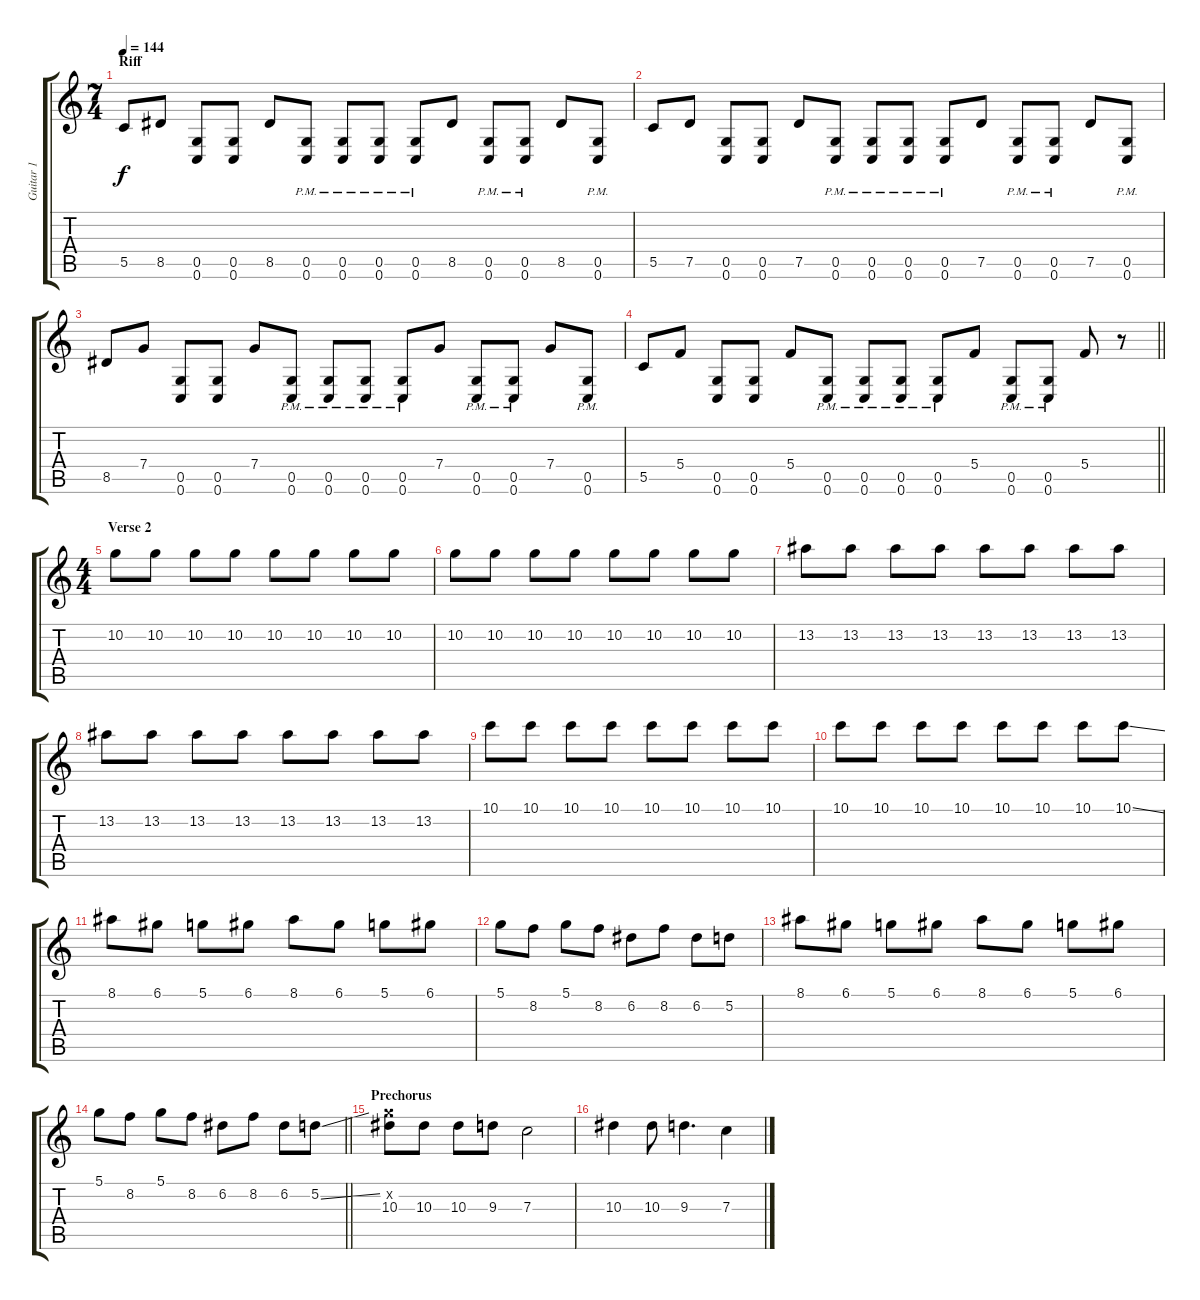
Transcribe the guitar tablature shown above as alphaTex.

\track ("Guitar 1" "Guitar 1") {instrument electricguitarclean}
\staff {score tabs}
\tuning (D4 A3 F3 C3 G2 C2) {hide}
\ts (7 4)
\section ("" "Riff")
\tempo 144
\clef g2
\ks c
5.5.8{dy f} 8.5.8 (0.5 0.6).8 (0.5 0.6).8 8.5.8 (0.5{pm} 0.6{pm}).8 (0.5{pm} 0.6{pm}).8 (0.5{pm} 0.6{pm}).8 (0.5{pm} 0.6{pm}).8 8.5.8 (0.5{pm} 0.6{pm}).8 (0.5{pm} 0.6{pm}).8 8.5.8 (0.5{pm} 0.6{pm}).8 |
5.5.8 7.5.8 (0.5 0.6).8 (0.5 0.6).8 7.5.8 (0.5{pm} 0.6{pm}).8 (0.5{pm} 0.6{pm}).8 (0.5{pm} 0.6{pm}).8 (0.5{pm} 0.6{pm}).8 7.5.8 (0.5{pm} 0.6{pm}).8 (0.5{pm} 0.6{pm}).8 7.5.8 (0.5{pm} 0.6{pm}).8 |
8.5.8 7.4.8 (0.5 0.6).8 (0.5 0.6).8 7.4.8 (0.5{pm} 0.6{pm}).8 (0.5{pm} 0.6{pm}).8 (0.5{pm} 0.6{pm}).8 (0.5{pm} 0.6{pm}).8 7.4.8 (0.5{pm} 0.6{pm}).8 (0.5{pm} 0.6{pm}).8 7.4.8 (0.5{pm} 0.6{pm}).8 |
\barLineRight lightlight
5.5.8 5.4.8 (0.5 0.6).8 (0.5 0.6).8 5.4.8 (0.5{pm} 0.6{pm}).8 (0.5{pm} 0.6{pm}).8 (0.5{pm} 0.6{pm}).8 (0.5{pm} 0.6{pm}).8 5.4.8 (0.5{pm} 0.6{pm}).8 (0.5{pm} 0.6{pm}).8 5.4.8 r.8 |
\ts (4 4)
\section ("" "Verse 2")
10.2.8{volume 10 instrument electricguitarclean} 10.2.8 10.2.8 10.2.8 10.2.8 10.2.8 10.2.8 10.2.8 |
10.2.8 10.2.8 10.2.8 10.2.8 10.2.8 10.2.8 10.2.8 10.2.8 |
13.2.8 13.2.8 13.2.8 13.2.8 13.2.8 13.2.8 13.2.8 13.2.8 |
13.2.8 13.2.8 13.2.8 13.2.8 13.2.8 13.2.8 13.2.8 13.2.8 |
10.1.8 10.1.8 10.1.8 10.1.8 10.1.8 10.1.8 10.1.8 10.1.8 |
10.1.8 10.1.8 10.1.8 10.1.8 10.1.8 10.1.8 10.1.8 10.1{ss}.8 |
8.1.8 6.1.8 5.1.8 6.1.8 8.1.8 6.1.8 5.1.8 6.1.8 |
5.1.8 8.2.8 5.1.8 8.2.8 6.2.8 8.2.8 6.2.8 5.2.8 |
8.1.8 6.1.8 5.1.8 6.1.8 8.1.8 6.1.8 5.1.8 6.1.8 |
\barLineRight lightlight
5.1.8 8.2.8 5.1.8 8.2.8 6.2.8 8.2.8 6.2.8 5.2{ss}.8 |
\section ("" "Prechorus")
(10.2{x} 10.3).8 10.3.8 10.3.8 9.3.8 7.3.2 |
10.3.4 10.3.8 9.3.4{d} 7.3.4
